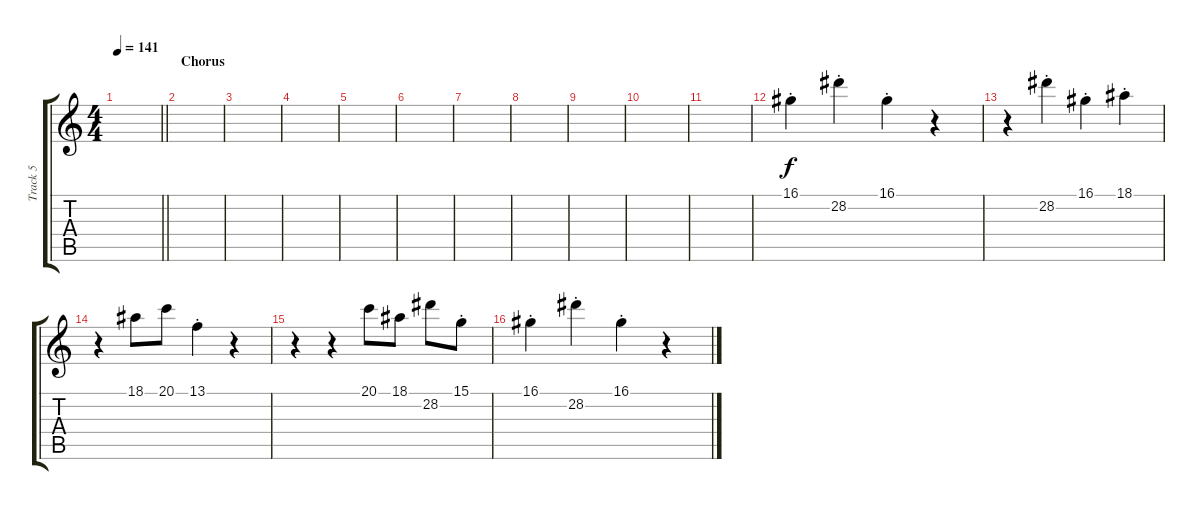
\track ("Track 5" "Track 5") {instrument lead5charang}
\staff {score tabs}
\tuning (E4 B3 G3 D3 A2 E2) {hide}
\ts (4 4)
\tempo 141
\clef g2
\barLineRight lightlight
\ks c
|
\section ("" "Chorus")
|
|
|
|
|
|
|
|
|
|
16.1{st}.4 28.2{st}.4 16.1{st}.4 r.4 |
r.4 28.2{st}.4 16.1{st}.4 18.1{st}.4 |
r.4 18.1.8 20.1.8 13.1{st}.4 r.4 |
r.4 r.4 20.1.8 18.1.8 28.2.8 15.1{st}.8 |
16.1{st}.4 28.2{st}.4 16.1{st}.4 r.4
